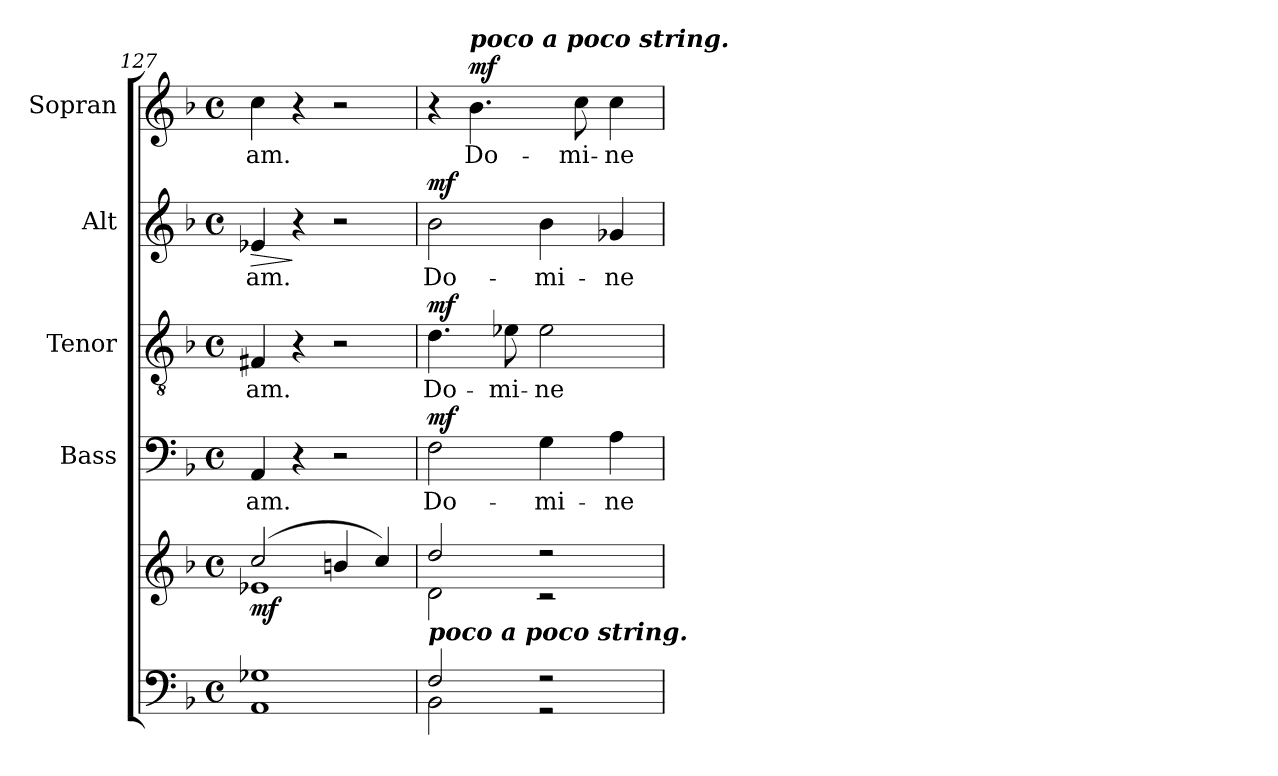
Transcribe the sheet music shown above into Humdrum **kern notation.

**kern	**kern	**dynam	**kern	**text	**dynam	**kern	**text	**dynam	**kern	**text	**dynam	**kern	**text	**dynam
*part5	*part5	*part5	*part4	*part4	*part4	*part3	*part3	*part3	*part2	*part2	*part2	*part1	*part1	*part1
*staff6	*staff5	*staff5/6	*staff4	*staff4	*staff4	*staff3	*staff3	*staff3	*staff2	*staff2	*staff2	*staff1	*staff1	*staff1
*	*	*	*I"Bass	*	*	*I"Tenor	*	*	*I"Alt	*	*	*I"Sopran	*	*
*	*	*	*I'B.	*	*	*I'T.	*	*	*I'A.	*	*	*I'S.	*	*
*clefF4	*clefG2	*	*clefF4	*	*	*clefGv2	*	*	*clefG2	*	*	*clefG2	*	*
*k[b-]	*k[b-]	*	*k[b-]	*	*	*k[b-]	*	*	*k[b-]	*	*	*k[b-]	*	*
*F:	*F:	*	*F:	*	*	*F:	*	*	*F:	*	*	*F:	*	*
*M4/4	*M4/4	*	*M4/4	*	*	*M4/4	*	*	*M4/4	*	*	*M4/4	*	*
*met(c)	*met(c)	*	*met(c)	*	*	*met(c)	*	*	*met(c)	*	*	*met(c)	*	*
=127	=127	=127	=127	=127	=127	=127	=127	=127	=127	=127	=127	=127	=127	=127
*^	*^	*	*	*	*	*	*	*	*	*	*	*	*	*
!	!	!	!	!LO:DY:b	!	!LO:LY:b	!	!	!LO:LY:b	!	!	!LO:LY:b	!LO:HP:b	!	!LO:LY:b	!
1G-X	1AA	(2cc/	1e-X	mf	4AA/	-am.	.	4F#X/	-am.	.	4e-X/	-am.	>	4cc\	-am.	.
.	.	.	.	.	4r	.	.	4r	.	.	4r	.	]	4r	.	.
.	.	4bn/	.	.	2r	.	.	2r	.	.	2r	.	.	2r	.	.
.	.	4cc/)	.	.	.	.	.	.	.	.	.	.	.	.	.	.
=128	=128	=128	=128	=128	=128	=128	=128	=128	=128	=128	=128	=128	=128	=128	=128	=128
!	!	!LO:TX:b:Bi:t=poco a poco string.	!	!	!	!	!	!	!	!	!	!	!	!	!	!
!	!	!	!	!	!	!LO:LY:b	!LO:DY:a	!	!LO:LY:b	!LO:DY:a	!	!LO:LY:b	!LO:DY:a	!	!	!
2F/	2BB-\	2dd/	2d\	.	2F\	Do-	mf	4.d\	Do-	mf	2b-\	Do-	mf	4r	.	.
!	!	!	!	!	!	!	!	!	!	!	!	!	!	!LO:TX:a:Bi:t=poco a poco string.	!	!
!	!	!	!	!	!	!	!	!	!	!	!	!	!	!	!LO:LY:b	!LO:DY:a
.	.	.	.	.	.	.	.	.	.	.	.	.	.	4.b-\	Do-	mf
!	!	!	!	!	!	!	!	!	!LO:LY:b	!	!	!	!	!	!	!
.	.	.	.	.	.	.	.	8e-X\	-mi-	.	.	.	.	.	.	.
!	!	!	!	!	!	!LO:LY:b	!	!	!LO:LY:b	!	!	!LO:LY:b	!	!	!	!
2r	2r	2r	2r	.	4G\	-mi-	.	2e-\	-ne	.	4b-\	-mi-	.	.	.	.
!	!	!	!	!	!	!	!	!	!	!	!	!	!	!	!LO:LY:b	!
.	.	.	.	.	.	.	.	.	.	.	.	.	.	8cc\	-mi-	.
!	!	!	!	!	!	!LO:LY:b	!	!	!	!	!	!LO:LY:b	!	!	!LO:LY:b	!
.	.	.	.	.	4A\	-ne	.	.	.	.	4g-X/	-ne	.	4cc\	-ne	.
*v	*v	*	*	*	*	*	*	*	*	*	*	*	*	*	*	*
*	*v	*v	*	*	*	*	*	*	*	*	*	*	*	*	*
=	=	=	=	=	=	=	=	=	=	=	=	=	=	=
*-	*-	*-	*-	*-	*-	*-	*-	*-	*-	*-	*-	*-	*-	*-
